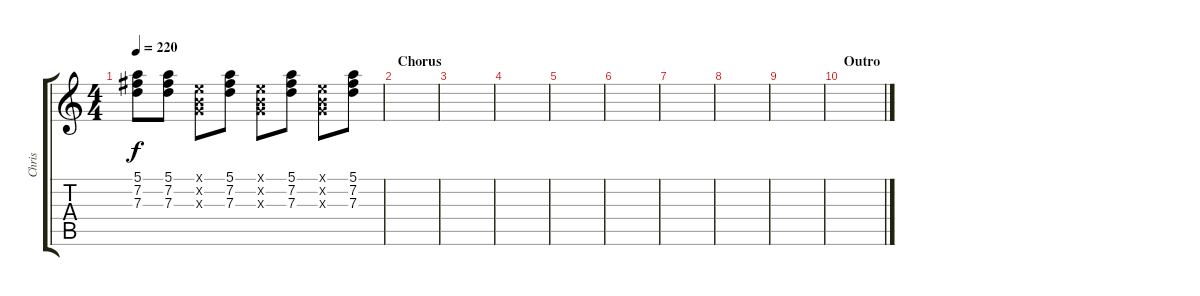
\track ("Chris" "Chris") {instrument electricguitarclean}
\staff {score tabs}
\tuning (E4 B3 G3 D3 A2 E2) {hide}
\ts (4 4)
\tempo 220
\clef g2
\ks c
(5.1 7.2 7.3).8{dy f} (5.1 7.2 7.3).8 (0.1{x} 0.2{x} 0.3{x}).8 (5.1 7.2 7.3).8 (0.1{x} 0.2{x} 0.3{x}).8 (5.1 7.2 7.3).8 (0.1{x} 0.2{x} 0.3{x}).8 (5.1 7.2 7.3).8 |
\section ("" "Chorus")
|
|
|
|
|
|
|
|
\section ("" "Outro")
